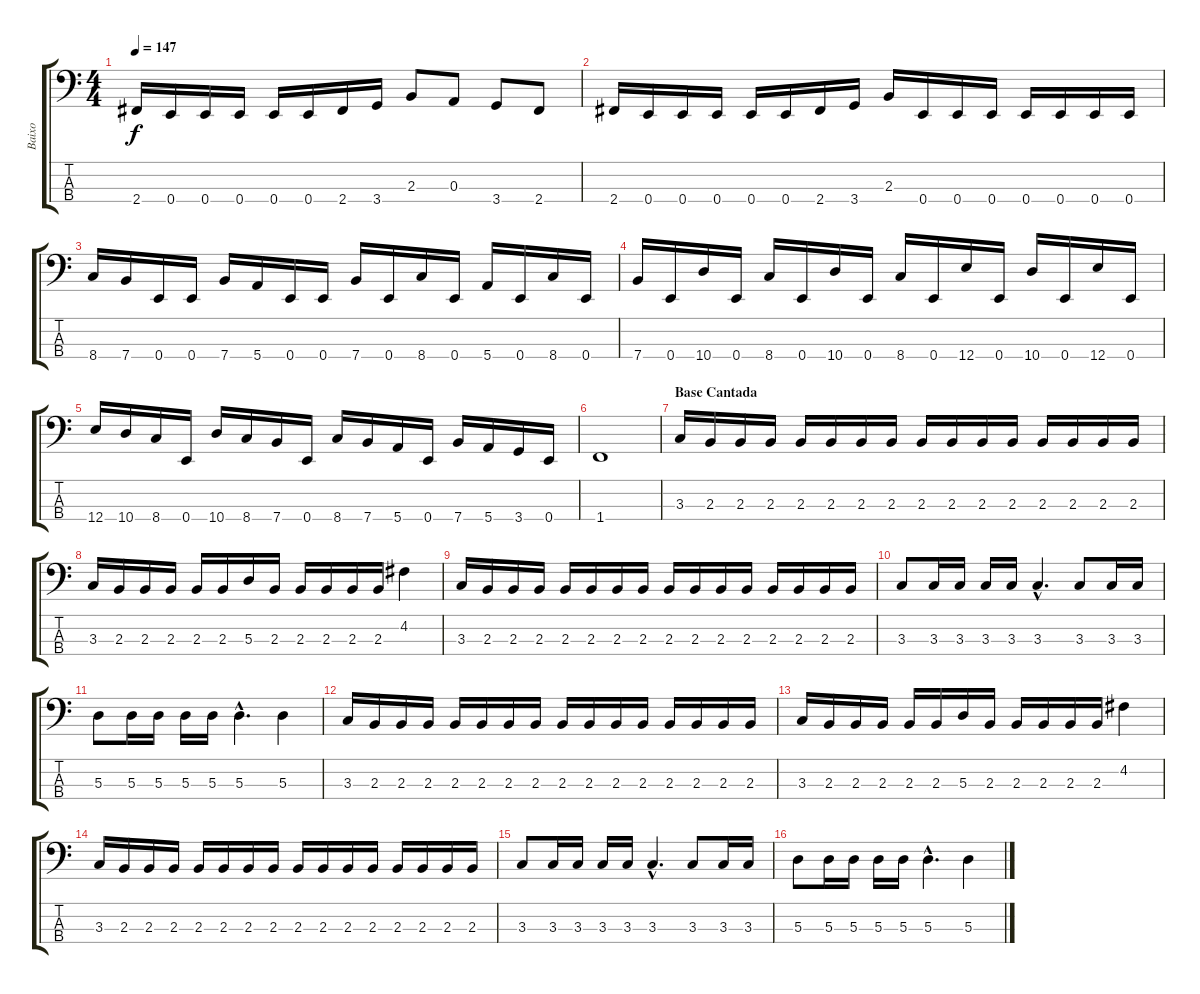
\track ("Baixo" "Baixo") {instrument electricbassfinger}
\staff {score tabs}
\tuning (G2 D2 A1 E1) {hide}
\ts (4 4)
\tempo 147
\clef f4
\ks c
2.4.16{dy f} 0.4.16 0.4.16 0.4.16 0.4.16 0.4.16 2.4.16 3.4.16 2.3.8 0.3.8 3.4.8 2.4.8 |
2.4.16 0.4.16 0.4.16 0.4.16 0.4.16 0.4.16 2.4.16 3.4.16 2.3.16 0.4.16 0.4.16 0.4.16 0.4.16 0.4.16 0.4.16 0.4.16 |
8.4.16 7.4.16 0.4.16 0.4.16 7.4.16 5.4.16 0.4.16 0.4.16 7.4.16 0.4.16 8.4.16 0.4.16 5.4.16 0.4.16 8.4.16 0.4.16 |
7.4.16 0.4.16 10.4.16 0.4.16 8.4.16 0.4.16 10.4.16 0.4.16 8.4.16 0.4.16 12.4.16 0.4.16 10.4.16 0.4.16 12.4.16 0.4.16 |
12.4.16 10.4.16 8.4.16 0.4.16 10.4.16 8.4.16 7.4.16 0.4.16 8.4.16 7.4.16 5.4.16 0.4.16 7.4.16 5.4.16 3.4.16 0.4.16 |
1.4.1 |
\section ("" "Base Cantada")
3.3.16 2.3.16 2.3.16 2.3.16 2.3.16 2.3.16 2.3.16 2.3.16 2.3.16 2.3.16 2.3.16 2.3.16 2.3.16 2.3.16 2.3.16 2.3.16 |
3.3.16 2.3.16 2.3.16 2.3.16 2.3.16 2.3.16 5.3.16 2.3.16 2.3.16 2.3.16 2.3.16 2.3.16 4.2.4 |
3.3.16 2.3.16 2.3.16 2.3.16 2.3.16 2.3.16 2.3.16 2.3.16 2.3.16 2.3.16 2.3.16 2.3.16 2.3.16 2.3.16 2.3.16 2.3.16 |
3.3.8 3.3.16 3.3.16 3.3.16 3.3.16 3.3{hac}.4{d} 3.3.8 3.3.16 3.3.16 |
5.3.8 5.3.16 5.3.16 5.3.16 5.3.16 5.3{hac}.4{d} 5.3.4 |
3.3.16 2.3.16 2.3.16 2.3.16 2.3.16 2.3.16 2.3.16 2.3.16 2.3.16 2.3.16 2.3.16 2.3.16 2.3.16 2.3.16 2.3.16 2.3.16 |
3.3.16 2.3.16 2.3.16 2.3.16 2.3.16 2.3.16 5.3.16 2.3.16 2.3.16 2.3.16 2.3.16 2.3.16 4.2.4 |
3.3.16 2.3.16 2.3.16 2.3.16 2.3.16 2.3.16 2.3.16 2.3.16 2.3.16 2.3.16 2.3.16 2.3.16 2.3.16 2.3.16 2.3.16 2.3.16 |
3.3.8 3.3.16 3.3.16 3.3.16 3.3.16 3.3{hac}.4{d} 3.3.8 3.3.16 3.3.16 |
5.3.8 5.3.16 5.3.16 5.3.16 5.3.16 5.3{hac}.4{d} 5.3.4
